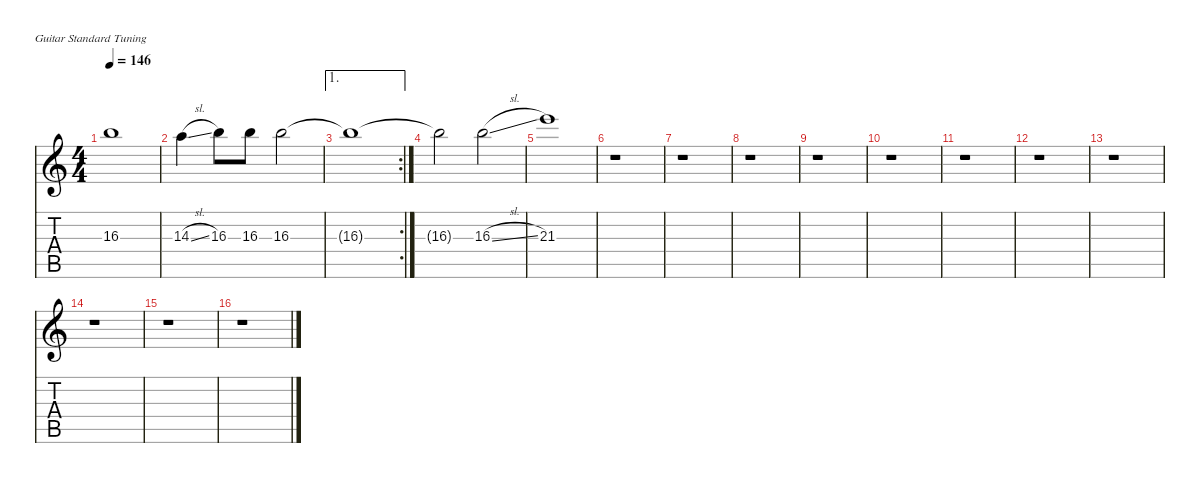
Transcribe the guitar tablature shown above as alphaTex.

\defaultSystemsLayout 4
\hideDynamics
\bracketExtendMode nobrackets
\singleTrackTrackNamePolicy hidden
\multiTrackTrackNamePolicy hidden
\firstSystemTrackNameMode fullname
\firstSystemTrackNameOrientation horizontal
\otherSystemsTrackNameOrientation horizontal
\track ("Guitar 4" "od.guit.") {instrument overdrivenguitar}
\staff {score tabs}
\tuning (E4 B3 G3 D3 A2 E2)
\ts (4 4)
\tempo 146
\clef g2
\ks c
16.3{t}.1{dy f beam Down} |
14.3{sl}.4{beam Down} 16.3.8{beam Down} 16.3.8{beam Down} 16.3.2{beam Down} |
\ae 1
\rc 2
16.3{t}.1{beam Down} |
16.3{t}.2{beam Down} 16.3{sl}.2{beam Down} |
21.3.1{beam Down} |
r.1{beam Down} |
r.1{beam Down} |
r.1{beam Down} |
r.1{beam Down} |
r.1{beam Down} |
r.1{beam Down} |
r.1{beam Down} |
r.1{beam Down} |
r.1{beam Down} |
r.1{beam Down} |
r.1{beam Down}
